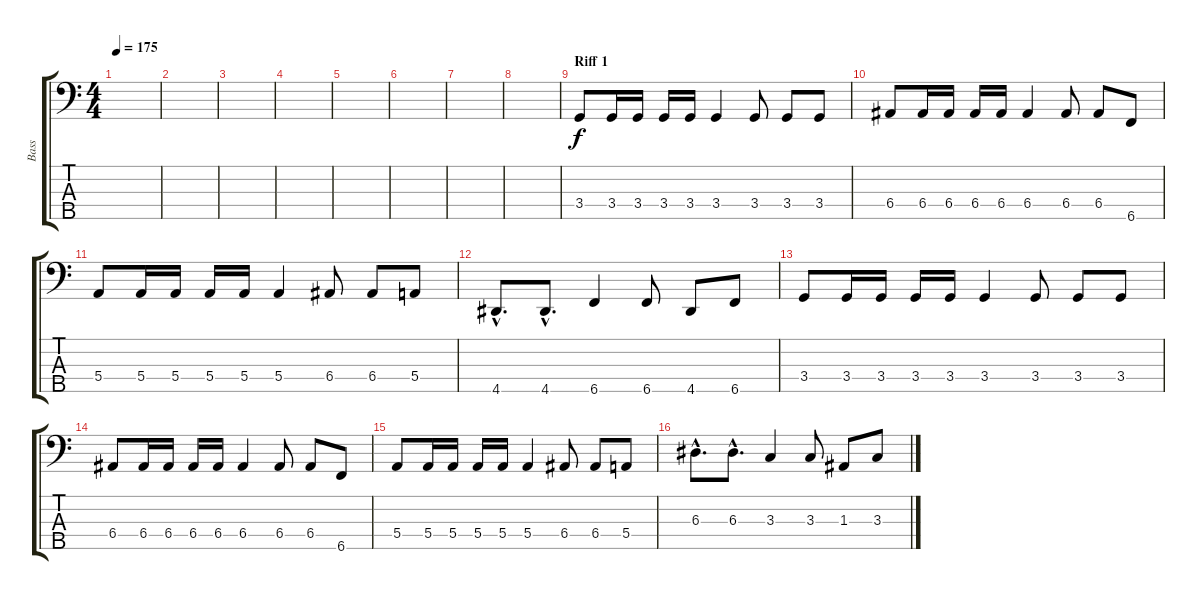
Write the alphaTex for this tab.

\track ("Bass" "Bass") {instrument electricbasspick}
\staff {score tabs}
\tuning (G2 D2 A1 E1 B0) {hide}
\ts (4 4)
\tempo 175
\clef f4
\ks c
|
|
|
|
|
|
|
|
\section ("" "Riff 1")
3.4.8 3.4.16 3.4.16 3.4.16 3.4.16 3.4.4 3.4.8 3.4.8 3.4.8 |
6.4.8 6.4.16 6.4.16 6.4.16 6.4.16 6.4.4 6.4.8 6.4.8 6.5.8 |
5.4.8 5.4.16 5.4.16 5.4.16 5.4.16 5.4.4 6.4.8 6.4.8 5.4.8 |
4.5{hac}.8{d} 4.5{hac}.8{d} 6.5.4 6.5.8 4.5.8 6.5.8 |
3.4.8 3.4.16 3.4.16 3.4.16 3.4.16 3.4.4 3.4.8 3.4.8 3.4.8 |
6.4.8 6.4.16 6.4.16 6.4.16 6.4.16 6.4.4 6.4.8 6.4.8 6.5.8 |
5.4.8 5.4.16 5.4.16 5.4.16 5.4.16 5.4.4 6.4.8 6.4.8 5.4.8 |
6.3{hac}.8{d} 6.3{hac}.8{d} 3.3.4 3.3.8 1.3.8 3.3.8
